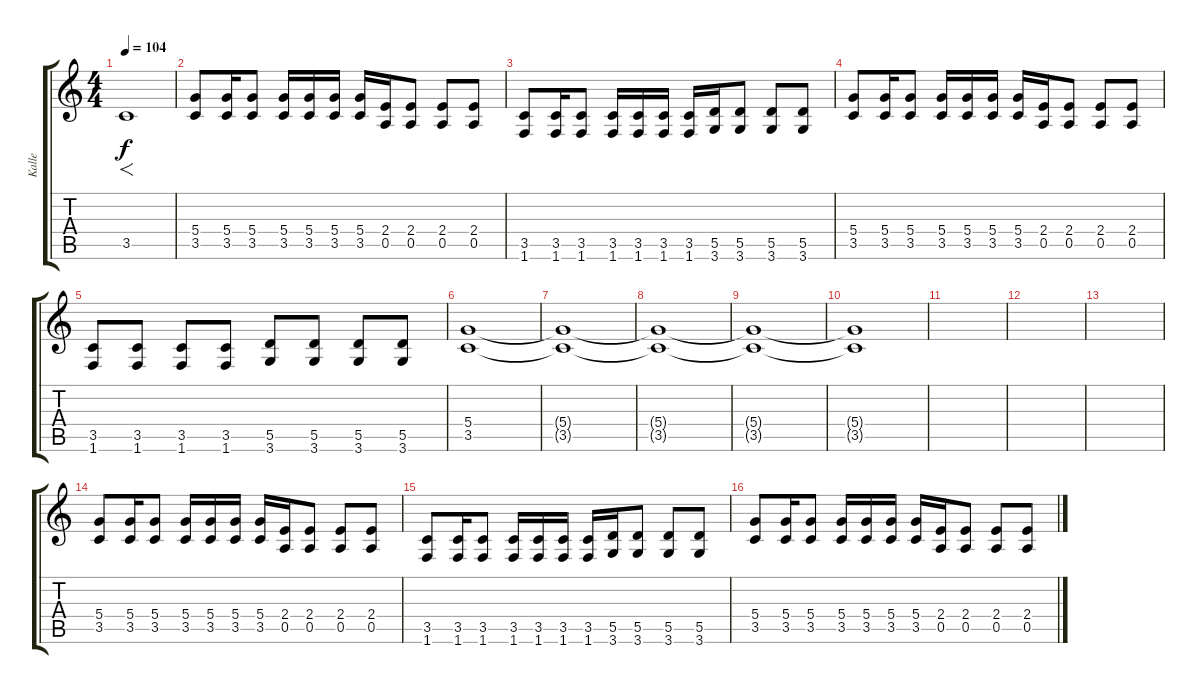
\track ("Kalle" "Kalle") {instrument distortionguitar}
\staff {score tabs}
\tuning (E4 B3 G3 D3 A2 E2) {hide}
\ts (4 4)
\tempo 104
\clef g2
\ks c
3.5.1{f dy f instrument distortionguitar} |
(5.4 3.5).8 (5.4 3.5).16 (5.4 3.5).8 (5.4 3.5).16 (5.4 3.5).16 (5.4 3.5).16 (5.4 3.5).16 (2.4 0.5).16 (2.4 0.5).8 (2.4 0.5).8 (2.4 0.5).8 |
(3.5 1.6).8 (3.5 1.6).16 (3.5 1.6).8 (3.5 1.6).16 (3.5 1.6).16 (3.5 1.6).16 (3.5 1.6).16 (5.5 3.6).16 (5.5 3.6).8 (5.5 3.6).8 (5.5 3.6).8 |
(5.4 3.5).8 (5.4 3.5).16 (5.4 3.5).8 (5.4 3.5).16 (5.4 3.5).16 (5.4 3.5).16 (5.4 3.5).16 (2.4 0.5).16 (2.4 0.5).8 (2.4 0.5).8 (2.4 0.5).8 |
(3.5 1.6).8 (3.5 1.6).8 (3.5 1.6).8 (3.5 1.6).8 (5.5 3.6).8 (5.5 3.6).8 (5.5 3.6).8 (5.5 3.6).8 |
(5.4 3.5).1 |
(5.4{t} 3.5{t}).1 |
(5.4{t} 3.5{t}).1 |
(5.4{t} 3.5{t}).1 |
(5.4{t} 3.5{t}).1 |
|
|
|
(5.4 3.5).8 (5.4 3.5).16 (5.4 3.5).8 (5.4 3.5).16 (5.4 3.5).16 (5.4 3.5).16 (5.4 3.5).16 (2.4 0.5).16 (2.4 0.5).8 (2.4 0.5).8 (2.4 0.5).8 |
(3.5 1.6).8 (3.5 1.6).16 (3.5 1.6).8 (3.5 1.6).16 (3.5 1.6).16 (3.5 1.6).16 (3.5 1.6).16 (5.5 3.6).16 (5.5 3.6).8 (5.5 3.6).8 (5.5 3.6).8 |
(5.4 3.5).8 (5.4 3.5).16 (5.4 3.5).8 (5.4 3.5).16 (5.4 3.5).16 (5.4 3.5).16 (5.4 3.5).16 (2.4 0.5).16 (2.4 0.5).8 (2.4 0.5).8 (2.4 0.5).8
